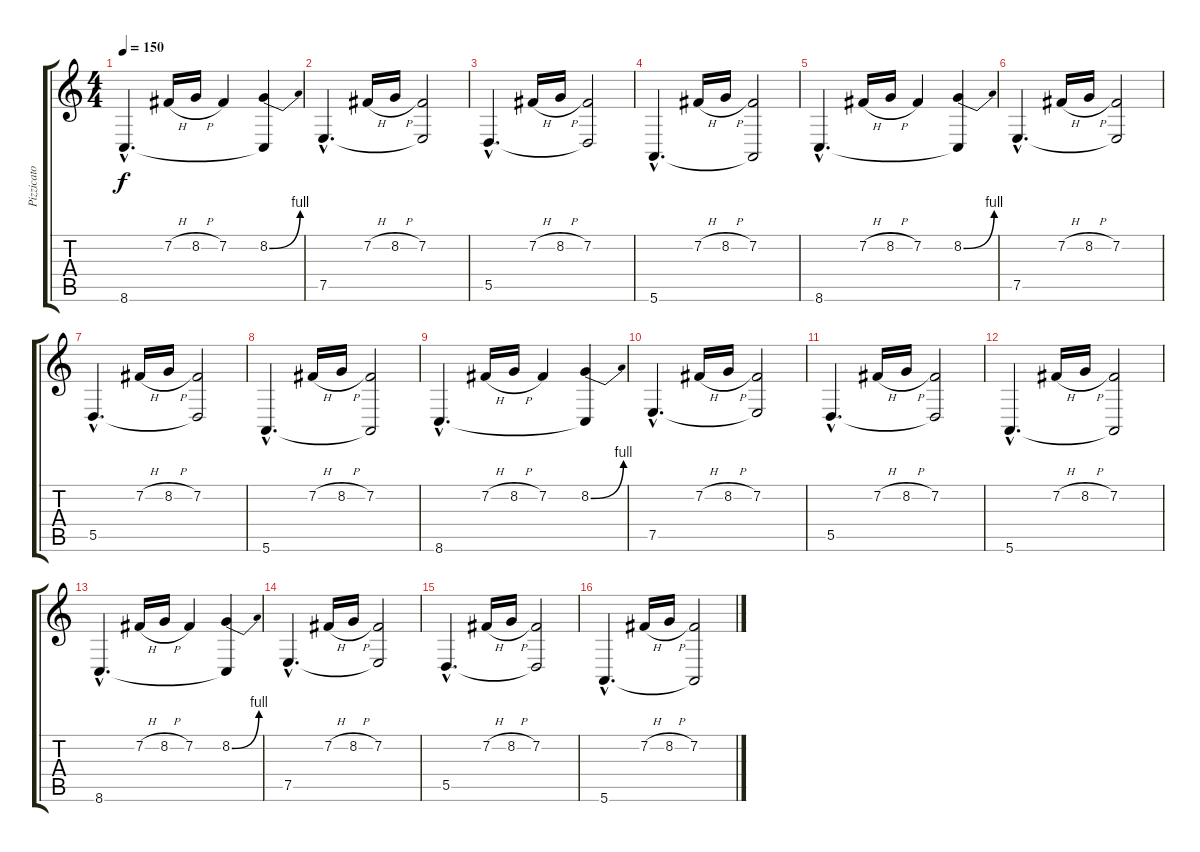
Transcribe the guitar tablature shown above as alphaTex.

\track ("Pizzicato Strings" "Pizzicato ") {instrument pizzicatostrings}
\staff {score tabs}
\tuning (E4 B3 G3 D3 A2 E2) {hide}
\ts (4 4)
\tempo 150
\clef g2
\ks c
8.6{hac}.4{d dy f} 7.2{h}.16 8.2{h}.16 7.2.4 (8.2{be (bend 0 0 60 4)} 8.6{t}).4 |
7.5{hac}.4{d} 7.2{h}.16 8.2{h}.16 (7.2 7.5{t}).2 |
5.5{hac}.4{d} 7.2{h}.16 8.2{h}.16 (7.2 5.5{t}).2 |
5.6{hac}.4{d} 7.2{h}.16 8.2{h}.16 (7.2 5.6{t}).2 |
8.6{hac}.4{d} 7.2{h}.16 8.2{h}.16 7.2.4 (8.2{be (bend 0 0 60 4)} 8.6{t}).4 |
7.5{hac}.4{d} 7.2{h}.16 8.2{h}.16 (7.2 7.5{t}).2 |
5.5{hac}.4{d} 7.2{h}.16 8.2{h}.16 (7.2 5.5{t}).2 |
5.6{hac}.4{d} 7.2{h}.16 8.2{h}.16 (7.2 5.6{t}).2 |
8.6{hac}.4{d} 7.2{h}.16 8.2{h}.16 7.2.4 (8.2{be (bend 0 0 60 4)} 8.6{t}).4 |
7.5{hac}.4{d} 7.2{h}.16 8.2{h}.16 (7.2 7.5{t}).2 |
5.5{hac}.4{d} 7.2{h}.16 8.2{h}.16 (7.2 5.5{t}).2 |
5.6{hac}.4{d} 7.2{h}.16 8.2{h}.16 (7.2 5.6{t}).2 |
8.6{hac}.4{d} 7.2{h}.16 8.2{h}.16 7.2.4 (8.2{be (bend 0 0 60 4)} 8.6{t}).4 |
7.5{hac}.4{d} 7.2{h}.16 8.2{h}.16 (7.2 7.5{t}).2 |
5.5{hac}.4{d} 7.2{h}.16 8.2{h}.16 (7.2 5.5{t}).2 |
5.6{hac}.4{d} 7.2{h}.16 8.2{h}.16 (7.2 5.6{t}).2
